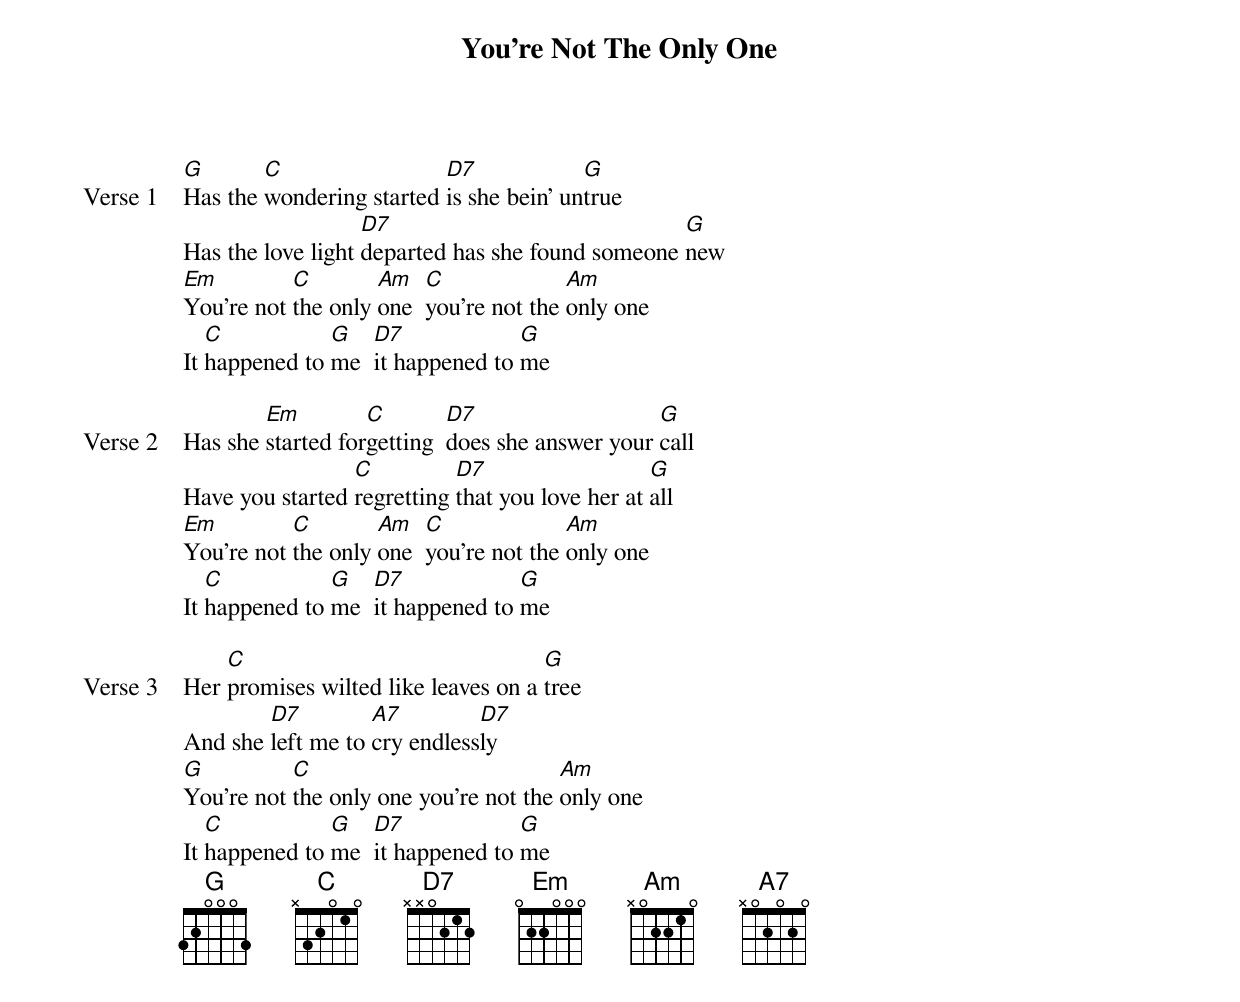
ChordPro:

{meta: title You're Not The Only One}
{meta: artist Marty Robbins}
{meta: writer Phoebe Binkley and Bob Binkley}

{start_of_verse: Verse 1}
[G]Has the [C]wondering started [D7]is she bein' un[G]true
Has the love light [D7]departed has she found someone [G]new
[Em]You're not [C]the only [Am]one  [C]you're not the [Am]only one
It [C]happened to [G]me  [D7]it happened to [G]me
{end_of_verse}

{start_of_verse: Verse 2}
Has she [Em]started for[C]getting  [D7]does she answer your [G]call
Have you started [C]regretting [D7]that you love her at [G]all
[Em]You're not [C]the only [Am]one  [C]you're not the [Am]only one
It [C]happened to [G]me  [D7]it happened to [G]me
{end_of_verse}

{start_of_verse: Verse 3}
Her [C]promises wilted like leaves on a [G]tree
And she [D7]left me to [A7]cry endless[D7]ly
[G]You're not [C]the only one you're not the [Am]only one
It [C]happened to [G]me  [D7]it happened to [G]me
{end_of_verse}
